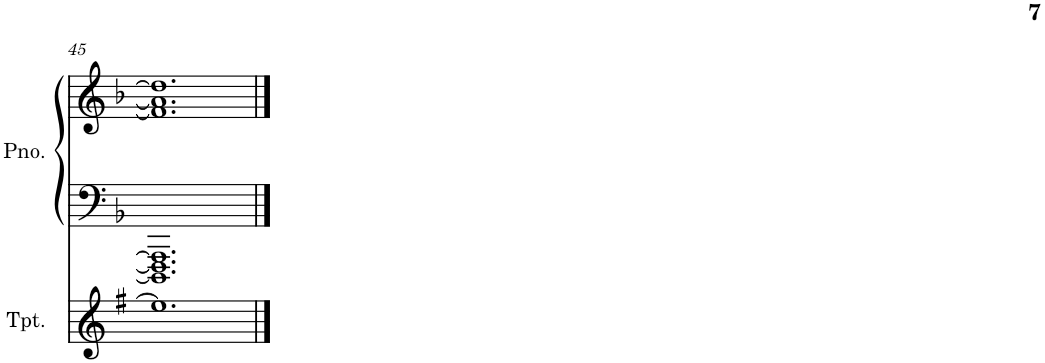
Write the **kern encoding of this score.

**kern	**kern	**kern
*part2	*part1	*part1
*staff3	*staff2	*staff1
*I"Trumpet Bb	*I"Piano	*
*I'Tpt.	*I'Pno.	*
!!LO:PB:g=z
*clefG2	*clefF4	*clefG2
*Trd1c2	*	*
*k[f#]	*k[b-]	*k[b-]
*M12/8	*M12/8	*M12/8
=45	=45	=45
1.ee]	1.DDD] 1.FFF] 1.AAA]	1.f] 1.a] 1.dd]
==	==	==
*-	*-	*-
